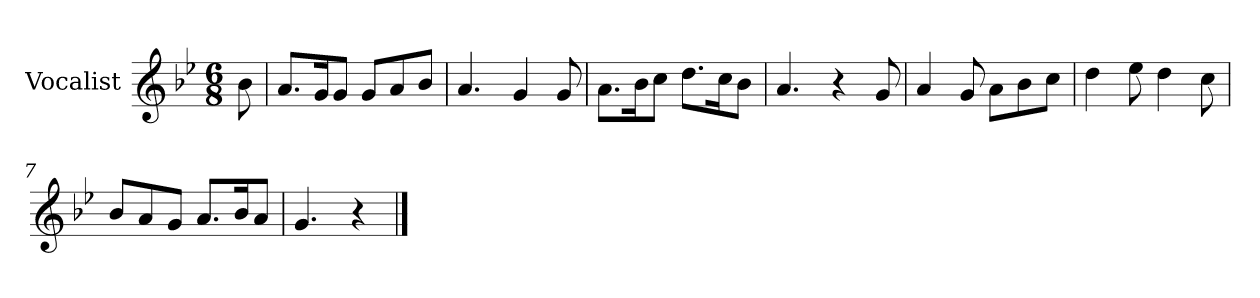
**kern
*part1
*staff1
*I"Vocalist
*k[b-e-]
*g:
*M6/8
=
8b-
=1
8.aL
16gK
8gJ
8gL
8a
8b-J
=2
4.a
4g
8g
=3
8.aL
16b-K
8ccJ
8.ddL
16ccK
8b-J
=4
4.a
4r
8g
=5
4a
8g
8aL
8b-
8ccJ
=6
4dd
8ee-
4dd
8cc
=7
8b-L
8a
8gJ
8.aL
16b-K
8aJ
=8
4.g
4r
==
*-
